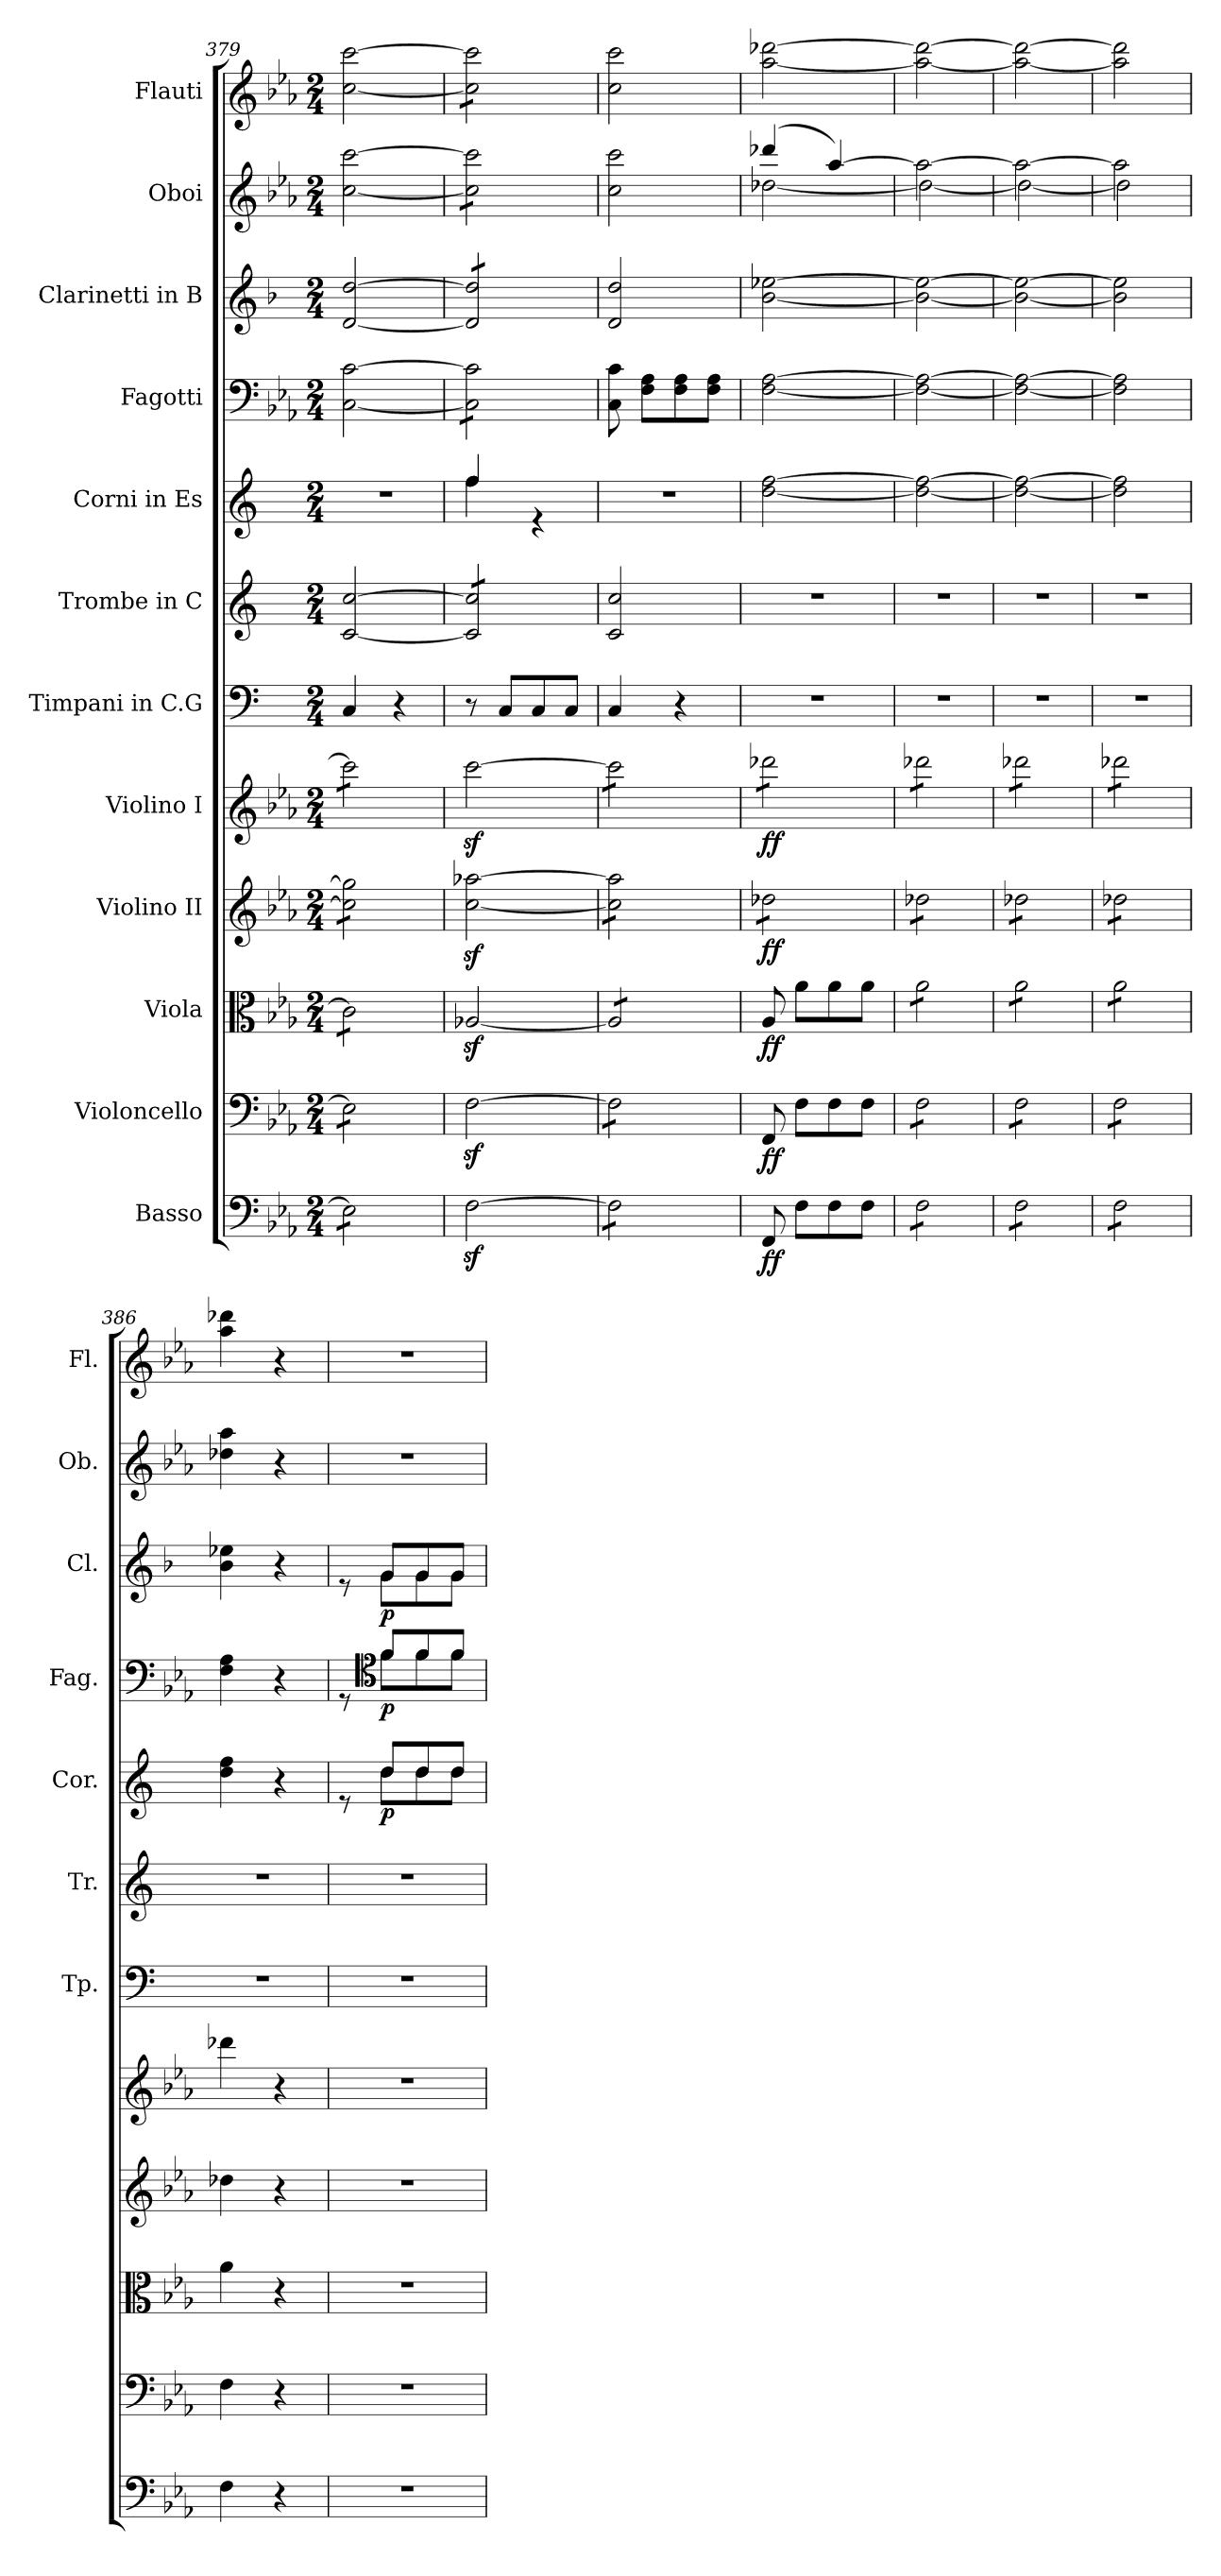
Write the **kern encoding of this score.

**kern	**dynam	**kern	**dynam	**kern	**dynam	**kern	**dynam	**kern	**dynam	**kern	**kern	**kern	**dynam	**kern	**dynam	**kern	**dynam	**kern	**kern
*part12	*part12	*part11	*part11	*part10	*part10	*part9	*part9	*part8	*part8	*part7	*part6	*part5	*part5	*part4	*part4	*part3	*part3	*part2	*part1
*staff12	*staff12	*staff11	*staff11	*staff10	*staff10	*staff9	*staff9	*staff8	*staff8	*staff7	*staff6	*staff5	*staff5	*staff4	*staff4	*staff3	*staff3	*staff2	*staff1
*I"Basso	*	*I"Violoncello	*	*I"Viola	*	*I"Violino II	*	*I"Violino I	*	*I"Timpani in C.G	*I"Trombe in C	*I"Corni in Es	*	*I"Fagotti	*	*I"Clarinetti in B	*	*I"Oboi	*I"Flauti
*	*	*	*	*	*	*	*	*	*	*I'Tp.	*I'Tr.	*I'Cor.	*	*I'Fag.	*	*I'Cl.	*	*I'Ob.	*I'Fl.
*clefF4	*	*clefF4	*	*clefC3	*	*clefG2	*	*clefG2	*	*clefF4	*clefG2	*clefG2	*	*clefF4	*	*clefG2	*	*clefG2	*clefG2
*ITrd7c12	*	*	*	*	*	*	*	*	*	*	*	*ITrd5c9	*	*	*	*ITrd1c2	*	*	*
*k[b-e-a-]	*	*k[b-e-a-]	*	*k[b-e-a-]	*	*k[b-e-a-]	*	*k[b-e-a-]	*	*k[]	*k[]	*k[b-e-a-]	*	*k[b-e-a-]	*	*k[b-e-a-]	*	*k[b-e-a-]	*k[b-e-a-]
*M2/4	*	*M2/4	*	*M2/4	*	*M2/4	*	*M2/4	*	*M2/4	*M2/4	*M2/4	*	*M2/4	*	*M2/4	*	*M2/4	*M2/4
=379	=379	=379	=379	=379	=379	=379	=379	=379	=379	=379	=379	=379	=379	=379	=379	=379	=379	=379	=379
*tremolo	*	*	*	*	*	*	*	*	*	*	*	*	*	*	*	*	*	*	*
*	*	*tremolo	*	*	*	*	*	*	*	*	*	*	*	*	*	*	*	*	*
*	*	*	*	*tremolo	*	*	*	*	*	*	*	*	*	*	*	*	*	*	*
*	*	*	*	*	*	*tremolo	*	*	*	*	*	*	*	*	*	*	*	*	*
*	*	*	*	*	*	*	*	*tremolo	*	*	*	*	*	*	*	*	*	*	*
8EE\]L	.	8E\]L	.	8c\]L	.	8cc\] 8gg\]L	.	8ccc\]L	.	4C/	[2c/ [2cc/	2r	.	[2C\ [2c\	.	[2c/ [2cc/	.	[2cc\ [2ccc\	[2cc\ [2ccc\
8EE\	.	8E\	.	8c\	.	8cc\ 8gg\	.	8ccc\	.	.	.	.	.	.	.	.	.	.	.
8EE\	.	8E\	.	8c\	.	8cc\ 8gg\	.	8ccc\	.	4r	.	.	.	.	.	.	.	.	.
8EE\J	.	8E\J	.	8c\J	.	8cc\ 8gg\J	.	8ccc\J	.	.	.	.	.	.	.	.	.	.	.
*	*	*	*	*	*	*	*	*Xtremolo	*	*	*	*	*	*	*	*	*	*	*
*	*	*	*	*	*	*Xtremolo	*	*	*	*	*	*	*	*	*	*	*	*	*
*	*	*	*	*Xtremolo	*	*	*	*	*	*	*	*	*	*	*	*	*	*	*
*	*	*Xtremolo	*	*	*	*	*	*	*	*	*	*	*	*	*	*	*	*	*
*Xtremolo	*	*	*	*	*	*	*	*	*	*	*	*	*	*	*	*	*	*	*
=380	=380	=380	=380	=380	=380	=380	=380	=380	=380	=380	=380	=380	=380	=380	=380	=380	=380	=380	=380
*	*	*	*	*	*	*	*	*	*	*	*	*^	*	*	*	*	*	*	*
*	*	*	*	*	*	*	*	*	*	*	*tremolo	*	*	*	*	*	*	*	*	*
*	*	*	*	*	*	*	*	*	*	*	*	*	*	*	*tremolo	*	*	*	*	*
*	*	*	*	*	*	*	*	*	*	*	*	*	*	*	*	*	*tremolo	*	*	*
*	*	*	*	*	*	*	*	*	*	*	*	*	*	*	*	*	*	*	*tremolo	*
*	*	*	*	*	*	*	*	*	*	*	*	*	*	*	*	*	*	*	*	*tremolo
[2FFz<\	.	[2Fz<\	.	[2A-Xz</	.	[2cc\z< [2aa-X\z<	.	[2cccz<\	.	8r	8c/] 8cc/]L	4a-/	4a-\	.	8C\] 8c\]L	.	8c/] 8cc/]L	.	8cc\] 8ccc\]L	8cc\] 8ccc\]L
.	.	.	.	.	.	.	.	.	.	8C/L	8c/ 8cc/	.	.	.	8C\ 8c\	.	8c/ 8cc/	.	8cc\ 8ccc\	8cc\ 8ccc\
.	.	.	.	.	.	.	.	.	.	8C/	8c/ 8cc/	4re	4ryy	.	8C\ 8c\	.	8c/ 8cc/	.	8cc\ 8ccc\	8cc\ 8ccc\
.	.	.	.	.	.	.	.	.	.	8C/J	8c/ 8cc/J	.	.	.	8C\ 8c\J	.	8c/ 8cc/J	.	8cc\ 8ccc\J	8cc\ 8ccc\J
*	*	*	*	*	*	*	*	*	*	*	*	*	*	*	*	*	*	*	*	*Xtremolo
*	*	*	*	*	*	*	*	*	*	*	*	*	*	*	*	*	*	*	*Xtremolo	*
*	*	*	*	*	*	*	*	*	*	*	*	*	*	*	*	*	*Xtremolo	*	*	*
*	*	*	*	*	*	*	*	*	*	*	*	*	*	*	*Xtremolo	*	*	*	*	*
*	*	*	*	*	*	*	*	*	*	*	*Xtremolo	*	*	*	*	*	*	*	*	*
*	*	*	*	*	*	*	*	*	*	*	*	*v	*v	*	*	*	*	*	*	*
=381	=381	=381	=381	=381	=381	=381	=381	=381	=381	=381	=381	=381	=381	=381	=381	=381	=381	=381	=381
*tremolo	*	*	*	*	*	*	*	*	*	*	*	*	*	*	*	*	*	*	*
*	*	*tremolo	*	*	*	*	*	*	*	*	*	*	*	*	*	*	*	*	*
*	*	*	*	*tremolo	*	*	*	*	*	*	*	*	*	*	*	*	*	*	*
*	*	*	*	*	*	*tremolo	*	*	*	*	*	*	*	*	*	*	*	*	*
*	*	*	*	*	*	*	*	*tremolo	*	*	*	*	*	*	*	*	*	*	*
8FF\]L	.	8F\]L	.	8A-/]L	.	8cc\] 8aa-\]L	.	8ccc\]L	.	4C/	2c/ 2cc/	2r	.	8C\ 8c\	.	2c/ 2cc/	.	2cc\ 2ccc\	2cc\ 2ccc\
8FF\	.	8F\	.	8A-/	.	8cc\ 8aa-\	.	8ccc\	.	.	.	.	.	8F\ 8A-\L	.	.	.	.	.
8FF\	.	8F\	.	8A-/	.	8cc\ 8aa-\	.	8ccc\	.	4r	.	.	.	8F\ 8A-\	.	.	.	.	.
8FF\J	.	8F\J	.	8A-/J	.	8cc\ 8aa-\J	.	8ccc\J	.	.	.	.	.	8F\ 8A-\J	.	.	.	.	.
*	*	*	*	*Xtremolo	*	*	*	*	*	*	*	*	*	*	*	*	*	*	*
*	*	*Xtremolo	*	*	*	*	*	*	*	*	*	*	*	*	*	*	*	*	*
*Xtremolo	*	*	*	*	*	*	*	*	*	*	*	*	*	*	*	*	*	*	*
=382	=382	=382	=382	=382	=382	=382	=382	=382	=382	=382	=382	=382	=382	=382	=382	=382	=382	=382	=382
*	*	*	*	*	*	*	*	*	*	*	*	*	*	*	*	*	*	*^	*
!	!LO:DY:b	!	!LO:DY:b	!	!LO:DY:b	!	!LO:DY:b	!	!LO:DY:b	!	!	!	!	!	!	!	!	!	!	!
8FFF/	ff	8FF/	ff	8A-/	ff	8dd-X\L	ff	8ddd-X\L	ff	2r	2r	[2f\ [2a-\	.	[2F\ [2A-\	.	[2a-\ [2dd-X\	.	(4ddd-X/	[2dd-X\	[2aa-\ [2ddd-X\
8FF\L	.	8F\L	.	8a-\L	.	8dd-X\	.	8ddd-X\	.	.	.	.	.	.	.	.	.	.	.	.
8FF\	.	8F\	.	8a-\	.	8dd-X\	.	8ddd-X\	.	.	.	.	.	.	.	.	.	[4aa-/)	.	.
8FF\J	.	8F\J	.	8a-\J	.	8dd-X\J	.	8ddd-X\J	.	.	.	.	.	.	.	.	.	.	.	.
=383	=383	=383	=383	=383	=383	=383	=383	=383	=383	=383	=383	=383	=383	=383	=383	=383	=383	=383	=383	=383
*tremolo	*	*	*	*	*	*	*	*	*	*	*	*	*	*	*	*	*	*	*	*
*	*	*tremolo	*	*	*	*	*	*	*	*	*	*	*	*	*	*	*	*	*	*
*	*	*	*	*tremolo	*	*	*	*	*	*	*	*	*	*	*	*	*	*	*	*
8FF\L	.	8F\L	.	8a-\L	.	8dd-X\L	.	8ddd-X\L	.	2r	2r	2f\_ 2a-\_	.	2F\_ 2A-\_	.	2a-\_ 2dd-\_	.	2aa-\_	2dd-\_	2aa-\_ 2ddd-\_
8FF\	.	8F\	.	8a-\	.	8dd-X\	.	8ddd-X\	.	.	.	.	.	.	.	.	.	.	.	.
8FF\	.	8F\	.	8a-\	.	8dd-X\	.	8ddd-X\	.	.	.	.	.	.	.	.	.	.	.	.
8FF\J	.	8F\J	.	8a-\J	.	8dd-X\J	.	8ddd-X\J	.	.	.	.	.	.	.	.	.	.	.	.
=384	=384	=384	=384	=384	=384	=384	=384	=384	=384	=384	=384	=384	=384	=384	=384	=384	=384	=384	=384	=384
8FF\L	.	8F\L	.	8a-\L	.	8dd-X\L	.	8ddd-X\L	.	2r	2r	2f\_ 2a-\_	.	2F\_ 2A-\_	.	2a-\_ 2dd-\_	.	2aa-\_	2dd-\_	2aa-\_ 2ddd-\_
8FF\	.	8F\	.	8a-\	.	8dd-X\	.	8ddd-X\	.	.	.	.	.	.	.	.	.	.	.	.
8FF\	.	8F\	.	8a-\	.	8dd-X\	.	8ddd-X\	.	.	.	.	.	.	.	.	.	.	.	.
8FF\J	.	8F\J	.	8a-\J	.	8dd-X\J	.	8ddd-X\J	.	.	.	.	.	.	.	.	.	.	.	.
=385	=385	=385	=385	=385	=385	=385	=385	=385	=385	=385	=385	=385	=385	=385	=385	=385	=385	=385	=385	=385
8FF\L	.	8F\L	.	8a-\L	.	8dd-X\L	.	8ddd-X\L	.	2r	2r	2f\] 2a-\]	.	2F\] 2A-\]	.	2a-\] 2dd-\]	.	2aa-\]	2dd-\]	2aa-\] 2ddd-\]
8FF\	.	8F\	.	8a-\	.	8dd-X\	.	8ddd-X\	.	.	.	.	.	.	.	.	.	.	.	.
8FF\	.	8F\	.	8a-\	.	8dd-X\	.	8ddd-X\	.	.	.	.	.	.	.	.	.	.	.	.
8FF\J	.	8F\J	.	8a-\J	.	8dd-X\J	.	8ddd-X\J	.	.	.	.	.	.	.	.	.	.	.	.
*	*	*	*	*	*	*	*	*Xtremolo	*	*	*	*	*	*	*	*	*	*	*	*
*	*	*	*	*	*	*Xtremolo	*	*	*	*	*	*	*	*	*	*	*	*	*	*
*	*	*	*	*Xtremolo	*	*	*	*	*	*	*	*	*	*	*	*	*	*	*	*
*	*	*Xtremolo	*	*	*	*	*	*	*	*	*	*	*	*	*	*	*	*	*	*
*Xtremolo	*	*	*	*	*	*	*	*	*	*	*	*	*	*	*	*	*	*	*	*
*	*	*	*	*	*	*	*	*	*	*	*	*	*	*	*	*	*	*v	*v	*
=386	=386	=386	=386	=386	=386	=386	=386	=386	=386	=386	=386	=386	=386	=386	=386	=386	=386	=386	=386
4FF\	.	4F\	.	4a-\	.	4dd-X\	.	4ddd-X\	.	2r	2r	4f\ 4a-\	.	4F\ 4A-\	.	4a-\ 4dd-X\	.	4dd-X\ 4aa-\	4aa-\ 4ddd-X\
4r	.	4r	.	4r	.	4r	.	4r	.	.	.	4r	.	4r	.	4r	.	4r	4r
=387	=387	=387	=387	=387	=387	=387	=387	=387	=387	=387	=387	=387	=387	=387	=387	=387	=387	=387	=387
*	*	*	*	*	*	*	*	*	*	*	*	*^	*	*^	*	*^	*	*	*
2r	.	2r	.	2r	.	2r	.	2r	.	2r	2r	8re	8ryy	.	8rGG	8ryy	.	8re	8ryy	.	2r	2r
*	*	*	*	*	*	*	*	*	*	*	*	*	*	*	*clefC4	*	*	*	*	*	*	*
!	!	!	!	!	!	!	!	!	!	!	!	!	!	!LO:DY:b	!	!	!LO:DY:b	!	!	!LO:DY:b	!	!
.	.	.	.	.	.	.	.	.	.	.	.	8f/L	8f\L	p	8f/L	8f\L	p	8f/L	8f\L	p	.	.
.	.	.	.	.	.	.	.	.	.	.	.	8f/	8f\	.	8f/	8f\	.	8f/	8f\	.	.	.
.	.	.	.	.	.	.	.	.	.	.	.	8f/J	8f\J	.	8f/J	8f\J	.	8f/J	8f\J	.	.	.
*	*	*	*	*	*	*	*	*	*	*	*	*v	*v	*	*	*	*	*v	*v	*	*	*
*	*	*	*	*	*	*	*	*	*	*	*	*	*	*v	*v	*	*	*	*	*
=	=	=	=	=	=	=	=	=	=	=	=	=	=	=	=	=	=	=	=
*-	*-	*-	*-	*-	*-	*-	*-	*-	*-	*-	*-	*-	*-	*-	*-	*-	*-	*-	*-
